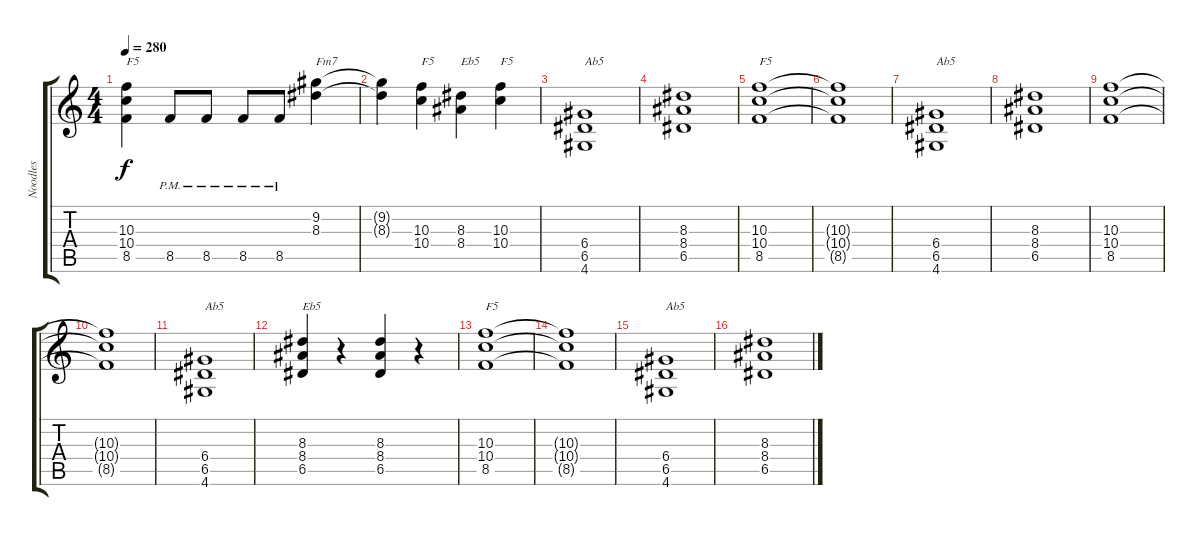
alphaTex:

\track ("Noodles" "Noodles") {instrument distortionguitar}
\staff {score tabs}
\tuning (E4 B3 G3 D3 A2 E2) {hide}
\ts (4 4)
\tempo 280
\clef g2
\ks c
(10.3 10.4 8.5).4{txt "F5" dy f} 8.5{pm}.8 8.5{pm}.8 8.5{pm}.8 8.5{pm}.8 (9.2 8.3).4{txt "Fm7"} |
(9.2{t} 8.3{t}).4 (10.3 10.4).4{txt "F5"} (8.3 8.4).4{txt "Eb5"} (10.3 10.4).4{txt "F5"} |
(6.4 6.5 4.6).1{txt "Ab5"} |
(8.3 8.4 6.5).1 |
(10.3 10.4 8.5).1{txt "F5"} |
(10.3{t} 10.4{t} 8.5{t}).1 |
(6.4 6.5 4.6).1{txt "Ab5"} |
(8.3 8.4 6.5).1 |
(10.3 10.4 8.5).1 |
(10.3{t} 10.4{t} 8.5{t}).1 |
(6.4 6.5 4.6).1{txt "Ab5"} |
(8.3 8.4 6.5).4{txt "Eb5"} r.4 (8.3 8.4 6.5).4 r.4 |
(10.3 10.4 8.5).1{txt "F5"} |
(10.3{t} 10.4{t} 8.5{t}).1 |
(6.4 6.5 4.6).1{txt "Ab5"} |
(8.3 8.4 6.5).1
